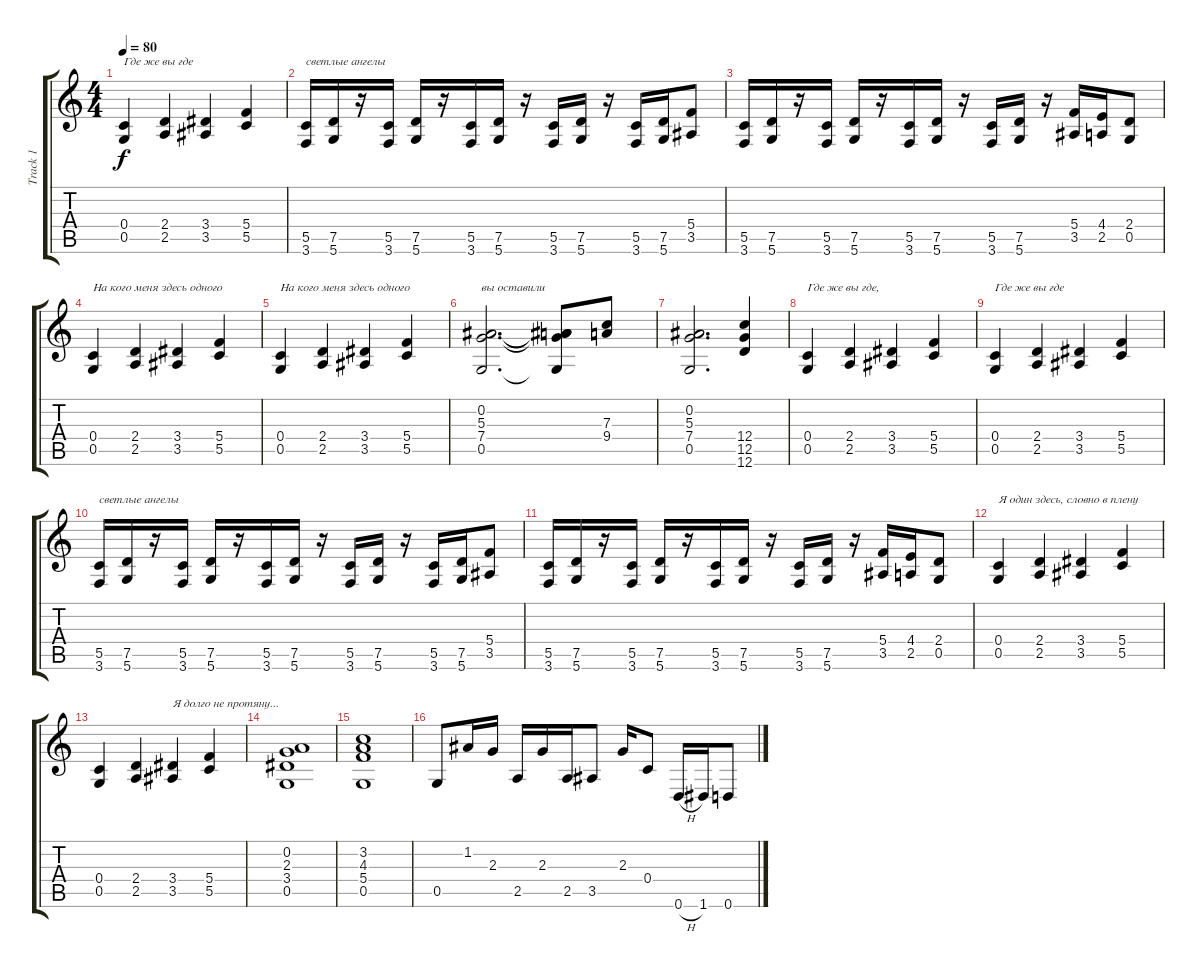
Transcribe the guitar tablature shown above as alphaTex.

\track ("Track 1" "Track 1") {instrument electricguitarclean}
\staff {score tabs}
\tuning (D4 A3 F3 C3 G2 D2) {hide}
\ts (4 4)
\tempo 80
\clef g2
\ks c
(0.4 0.5).4{txt "Где же вы где" dy f} (2.4 2.5).4 (3.4 3.5).4 (5.4 5.5).4 |
(5.5 3.6).16{txt "светлые ангелы"} (7.5 5.6).16 r.16 (5.5 3.6).16 (7.5 5.6).16 r.16 (5.5 3.6).16 (7.5 5.6).16 r.16 (5.5 3.6).16 (7.5 5.6).16 r.16 (5.5 3.6).16 (7.5 5.6).16 (5.4 3.5).8 |
(5.5 3.6).16 (7.5 5.6).16 r.16 (5.5 3.6).16 (7.5 5.6).16 r.16 (5.5 3.6).16 (7.5 5.6).16 r.16 (5.5 3.6).16 (7.5 5.6).16 r.16 (5.4 3.5).16 (4.4 2.5).16 (2.4 0.5).8 |
(0.4 0.5).4{txt "На кого меня здесь одного"} (2.4 2.5).4 (3.4 3.5).4 (5.4 5.5).4 |
(0.4 0.5).4{txt "На кого меня здесь одного"} (2.4 2.5).4 (3.4 3.5).4 (5.4 5.5).4 |
(0.2 5.3 7.4 0.5).2{d txt "вы оставили"} (0.2{t} 5.3{t} 7.4{t} 0.5{t}).8 (7.3 9.4).8 |
(0.2 5.3 7.4 0.5).2{d} (12.4 12.5 12.6).4 |
(0.4 0.5).4{txt "Где же вы где,"} (2.4 2.5).4 (3.4 3.5).4 (5.4 5.5).4 |
(0.4 0.5).4{txt "Где же вы где"} (2.4 2.5).4 (3.4 3.5).4 (5.4 5.5).4 |
(5.5 3.6).16{txt "светлые ангелы"} (7.5 5.6).16 r.16 (5.5 3.6).16 (7.5 5.6).16 r.16 (5.5 3.6).16 (7.5 5.6).16 r.16 (5.5 3.6).16 (7.5 5.6).16 r.16 (5.5 3.6).16 (7.5 5.6).16 (5.4 3.5).8 |
(5.5 3.6).16 (7.5 5.6).16 r.16 (5.5 3.6).16 (7.5 5.6).16 r.16 (5.5 3.6).16 (7.5 5.6).16 r.16 (5.5 3.6).16 (7.5 5.6).16 r.16 (5.4 3.5).16 (4.4 2.5).16 (2.4 0.5).8 |
(0.4 0.5).4{txt "Я один здесь, словно в плену"} (2.4 2.5).4 (3.4 3.5).4 (5.4 5.5).4 |
(0.4 0.5).4 (2.4 2.5).4 (3.4 3.5).4{txt "Я долго не протяну..."} (5.4 5.5).4 |
(0.2 2.3 3.4 0.5).1 |
(3.2 4.3 5.4 0.5).1 |
0.5.8 1.2.16 2.3.16 2.5.16 2.3.16 2.5.16 3.5.8 2.3.16 0.4.8 0.6{h}.16 1.6.16 0.6.8
